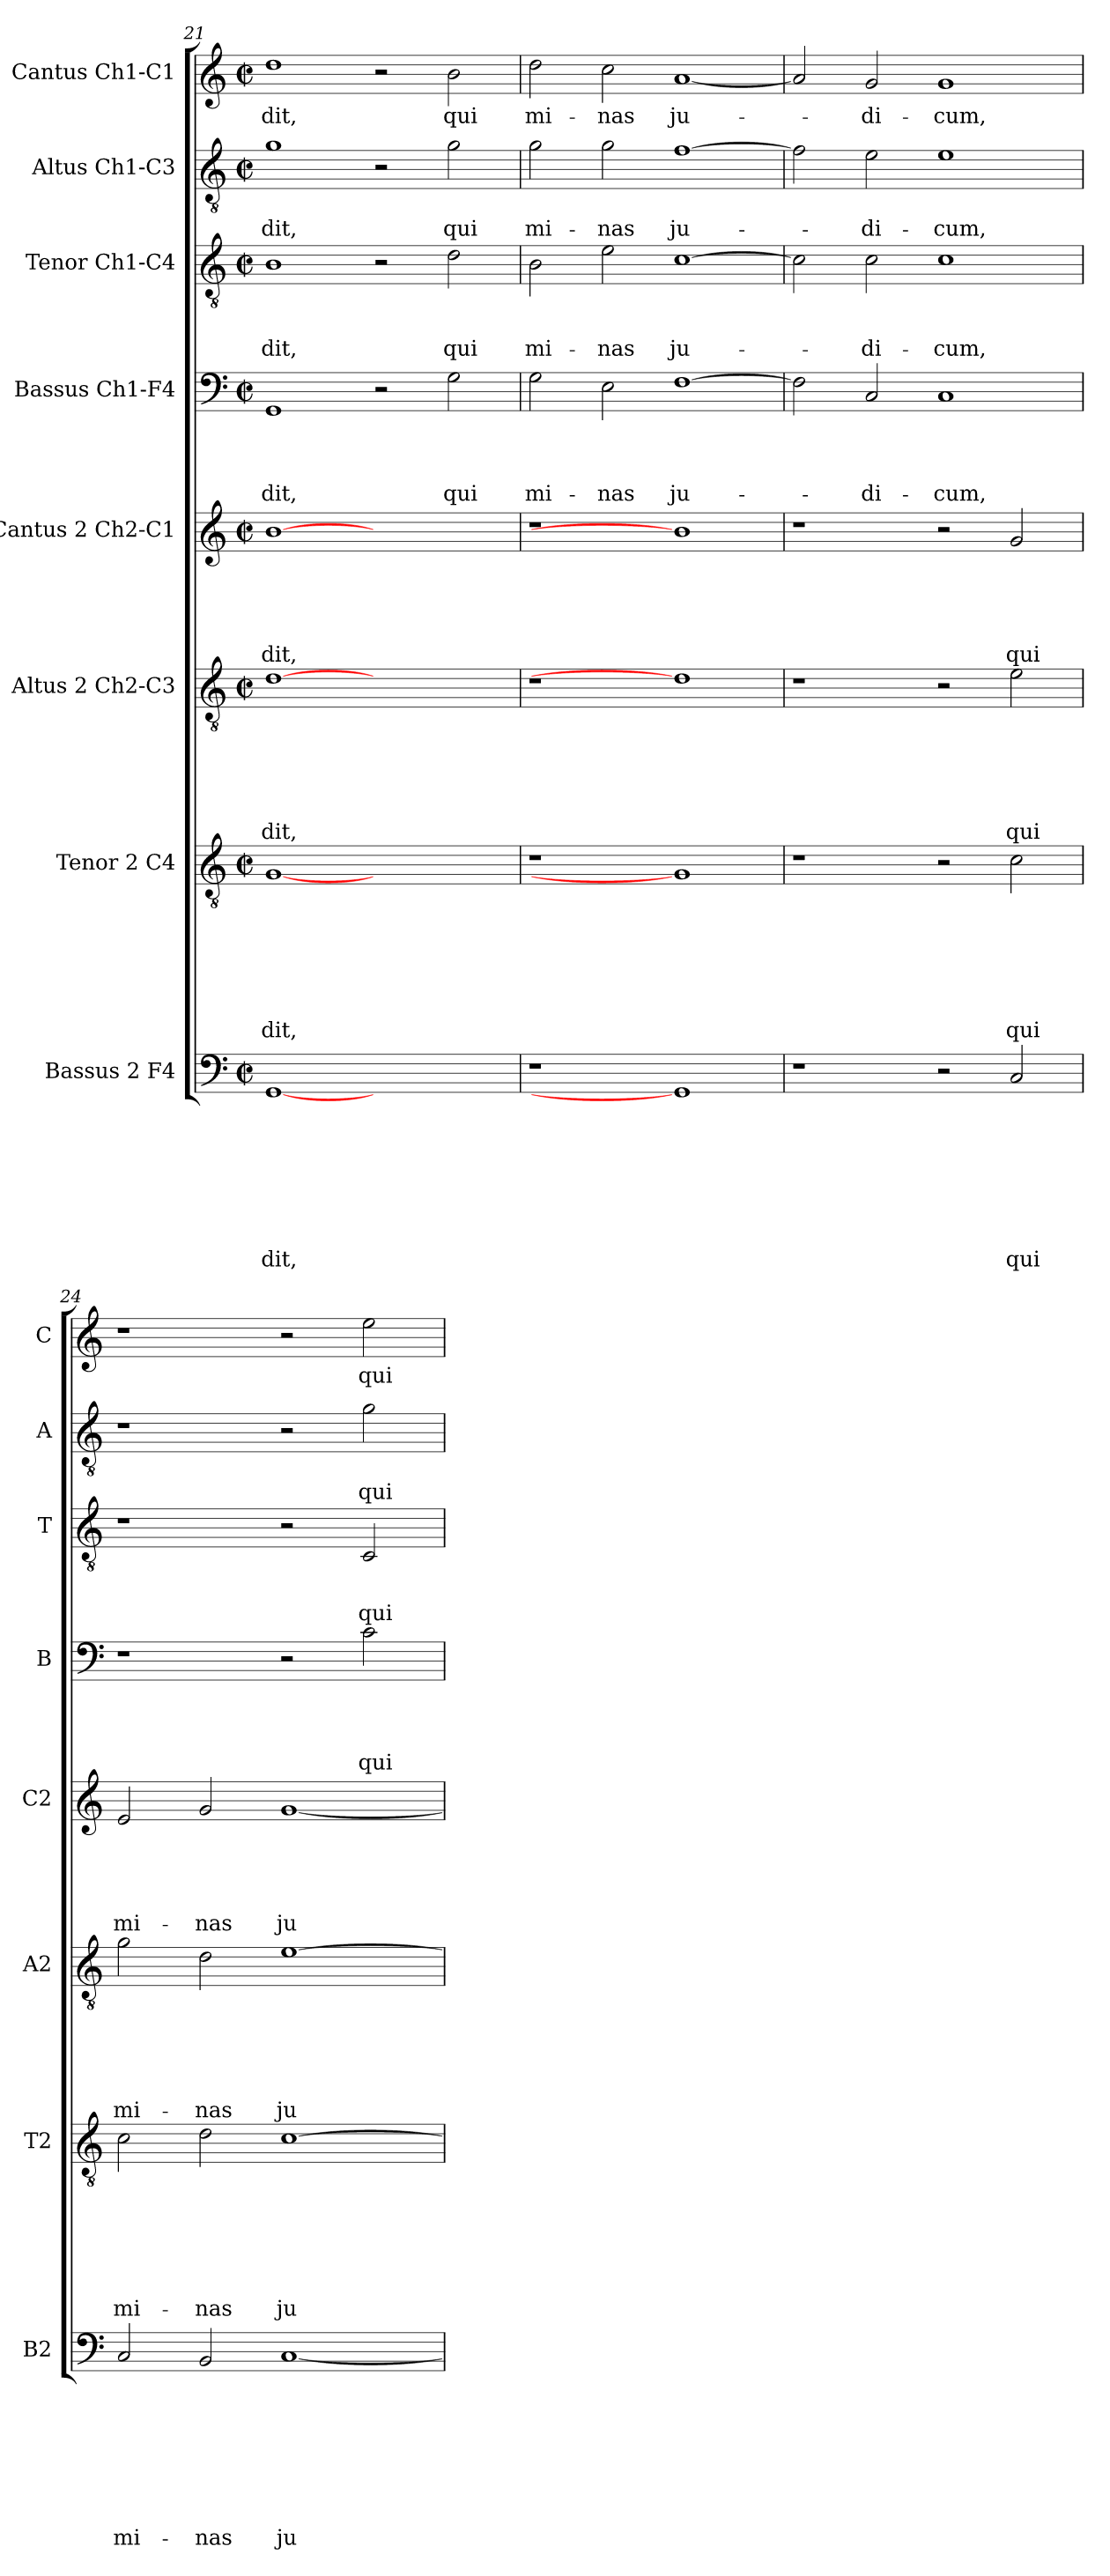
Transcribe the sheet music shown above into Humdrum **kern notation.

**kern	**text	**text	**text	**text	**text	**text	**text	**text	**kern	**text	**text	**text	**text	**text	**text	**text	**kern	**text	**text	**text	**text	**text	**text	**kern	**text	**text	**text	**text	**text	**kern	**text	**text	**text	**text	**kern	**text	**text	**text	**kern	**text	**text	**kern	**text
*part8	*part8	*part8	*part8	*part8	*part8	*part8	*part8	*part8	*part7	*part7	*part7	*part7	*part7	*part7	*part7	*part7	*part6	*part6	*part6	*part6	*part6	*part6	*part6	*part5	*part5	*part5	*part5	*part5	*part5	*part4	*part4	*part4	*part4	*part4	*part3	*part3	*part3	*part3	*part2	*part2	*part2	*part1	*part1
*staff8	*staff8	*staff8	*staff8	*staff8	*staff8	*staff8	*staff8	*staff8	*staff7	*staff7	*staff7	*staff7	*staff7	*staff7	*staff7	*staff7	*staff6	*staff6	*staff6	*staff6	*staff6	*staff6	*staff6	*staff5	*staff5	*staff5	*staff5	*staff5	*staff5	*staff4	*staff4	*staff4	*staff4	*staff4	*staff3	*staff3	*staff3	*staff3	*staff2	*staff2	*staff2	*staff1	*staff1
*I"Bassus 2 F4	*	*	*	*	*	*	*	*	*I"Tenor 2 C4	*	*	*	*	*	*	*	*I"Altus 2 Ch2-C3	*	*	*	*	*	*	*I"Cantus 2 Ch2-C1	*	*	*	*	*	*I"Bassus  Ch1-F4	*	*	*	*	*I"Tenor Ch1-C4	*	*	*	*I"Altus  Ch1-C3	*	*	*I"Cantus Ch1-C1	*
*I'B2	*	*	*	*	*	*	*	*	*I'T2	*	*	*	*	*	*	*	*I'A2	*	*	*	*	*	*	*I'C2	*	*	*	*	*	*I'B	*	*	*	*	*I'T	*	*	*	*I'A	*	*	*I'C	*
*clefF4	*	*	*	*	*	*	*	*	*clefGv2	*	*	*	*	*	*	*	*clefGv2	*	*	*	*	*	*	*clefG2	*	*	*	*	*	*clefF4	*	*	*	*	*clefGv2	*	*	*	*clefGv2	*	*	*clefG2	*
*k[]	*	*	*	*	*	*	*	*	*k[]	*	*	*	*	*	*	*	*k[]	*	*	*	*	*	*	*k[]	*	*	*	*	*	*k[]	*	*	*	*	*k[]	*	*	*	*k[]	*	*	*k[]	*
*C:	*	*	*	*	*	*	*	*	*C:	*	*	*	*	*	*	*	*C:	*	*	*	*	*	*	*C:	*	*	*	*	*	*C:	*	*	*	*	*C:	*	*	*	*C:	*	*	*C:	*
*M2/2	*	*	*	*	*	*	*	*	*M2/2	*	*	*	*	*	*	*	*M2/2	*	*	*	*	*	*	*M2/2	*	*	*	*	*	*M2/2	*	*	*	*	*M2/2	*	*	*	*M2/2	*	*	*M2/2	*
*met(c|)	*	*	*	*	*	*	*	*	*met(c|)	*	*	*	*	*	*	*	*met(c|)	*	*	*	*	*	*	*met(c|)	*	*	*	*	*	*met(c|)	*	*	*	*	*met(c|)	*	*	*	*met(c|)	*	*	*met(c|)	*
=21	=21	=21	=21	=21	=21	=21	=21	=21	=21	=21	=21	=21	=21	=21	=21	=21	=21	=21	=21	=21	=21	=21	=21	=21	=21	=21	=21	=21	=21	=21	=21	=21	=21	=21	=21	=21	=21	=21	=21	=21	=21	=21	=21
!	!	!	!	!	!	!	!	!LO:LY:b	!	!	!	!	!	!	!	!LO:LY:b	!	!	!	!	!	!	!LO:LY:b	!	!	!	!	!	!LO:LY:b	!	!	!	!	!LO:LY:b	!	!	!	!LO:LY:b	!	!	!LO:LY:b	!	!LO:LY:b
[1GG	.	.	.	.	.	.	.	-dit,	[1G	.	.	.	.	.	.	-dit,	[1d	.	.	.	.	.	-dit,	[1b	.	.	.	.	-dit,	1GG	.	.	.	-dit,	1B	.	.	-dit,	1g	.	-dit,	1dd	-dit,
1ryy	.	.	.	.	.	.	.	.	1ryy	.	.	.	.	.	.	.	1ryy	.	.	.	.	.	.	1ryy	.	.	.	.	.	2r	.	.	.	.	2r	.	.	.	2r	.	.	2r	.
!	!	!	!	!	!	!	!	!	!	!	!	!	!	!	!	!	!	!	!	!	!	!	!	!	!	!	!	!	!	!	!	!	!	!LO:LY:b	!	!	!	!LO:LY:b	!	!	!LO:LY:b	!	!LO:LY:b
.	.	.	.	.	.	.	.	.	.	.	.	.	.	.	.	.	.	.	.	.	.	.	.	.	.	.	.	.	.	2G\	.	.	.	qui	2d\	.	.	qui	2g\	.	qui	2b\	qui
!!LO:PB:g=z
=22	=22	=22	=22	=22	=22	=22	=22	=22	=22	=22	=22	=22	=22	=22	=22	=22	=22	=22	=22	=22	=22	=22	=22	=22	=22	=22	=22	=22	=22	=22	=22	=22	=22	=22	=22	=22	=22	=22	=22	=22	=22	=22	=22
!	!	!	!	!	!	!	!	!	!	!	!	!	!	!	!	!	!	!	!	!	!	!	!	!	!	!	!	!	!	!	!	!	!	!LO:LY:b	!	!	!	!LO:LY:b	!	!	!LO:LY:b	!	!LO:LY:b
1r	.	.	.	.	.	.	.	.	1r	.	.	.	.	.	.	.	1r	.	.	.	.	.	.	1r	.	.	.	.	.	2G\	.	.	.	mi-	2B\	.	.	mi-	2g\	.	mi-	2dd\	mi-
!	!	!	!	!	!	!	!	!	!	!	!	!	!	!	!	!	!	!	!	!	!	!	!	!	!	!	!	!	!	!	!	!	!	!LO:LY:b	!	!	!	!LO:LY:b	!	!	!LO:LY:b	!	!LO:LY:b
.	.	.	.	.	.	.	.	.	.	.	.	.	.	.	.	.	.	.	.	.	.	.	.	.	.	.	.	.	.	2E\	.	.	.	-nas	2e\	.	.	-nas	2g\	.	-nas	2cc\	-nas
!	!	!	!	!	!	!	!	!	!	!	!	!	!	!	!	!	!	!	!	!	!	!	!	!	!	!	!	!	!	!	!	!	!	!LO:LY:b	!	!	!	!LO:LY:b	!	!	!LO:LY:b	!	!LO:LY:b
1GG]	.	.	.	.	.	.	.	.	1G]	.	.	.	.	.	.	.	1d]	.	.	.	.	.	.	1b]	.	.	.	.	.	[1F	.	.	.	ju-	[1c	.	.	ju-	[1f	.	ju-	[1a	ju-
=23	=23	=23	=23	=23	=23	=23	=23	=23	=23	=23	=23	=23	=23	=23	=23	=23	=23	=23	=23	=23	=23	=23	=23	=23	=23	=23	=23	=23	=23	=23	=23	=23	=23	=23	=23	=23	=23	=23	=23	=23	=23	=23	=23
1r	.	.	.	.	.	.	.	.	1r	.	.	.	.	.	.	.	1r	.	.	.	.	.	.	1r	.	.	.	.	.	2F\]	.	.	.	.	2c\]	.	.	.	2f\]	.	.	2a/]	.
!	!	!	!	!	!	!	!	!	!	!	!	!	!	!	!	!	!	!	!	!	!	!	!	!	!	!	!	!	!	!	!	!	!	!LO:LY:b	!	!	!	!LO:LY:b	!	!	!LO:LY:b	!	!LO:LY:b
.	.	.	.	.	.	.	.	.	.	.	.	.	.	.	.	.	.	.	.	.	.	.	.	.	.	.	.	.	.	2C/	.	.	.	-di-	2c\	.	.	-di-	2e\	.	-di-	2g/	-di-
!	!	!	!	!	!	!	!	!	!	!	!	!	!	!	!	!	!	!	!	!	!	!	!	!	!	!	!	!	!	!	!	!	!	!LO:LY:b	!	!	!	!LO:LY:b	!	!	!LO:LY:b	!	!LO:LY:b
2r	.	.	.	.	.	.	.	.	2r	.	.	.	.	.	.	.	2r	.	.	.	.	.	.	2r	.	.	.	.	.	1C	.	.	.	-cum,	1c	.	.	-cum,	1e	.	-cum,	1g	-cum,
!	!	!	!	!	!	!	!	!LO:LY:b	!	!	!	!	!	!	!	!LO:LY:b	!	!	!	!	!	!	!LO:LY:b	!	!	!	!	!	!LO:LY:b	!	!	!	!	!	!	!	!	!	!	!	!	!	!
2C/	.	.	.	.	.	.	.	qui	2c\	.	.	.	.	.	.	qui	2e\	.	.	.	.	.	qui	2g/	.	.	.	.	qui	.	.	.	.	.	.	.	.	.	.	.	.	.	.
=24	=24	=24	=24	=24	=24	=24	=24	=24	=24	=24	=24	=24	=24	=24	=24	=24	=24	=24	=24	=24	=24	=24	=24	=24	=24	=24	=24	=24	=24	=24	=24	=24	=24	=24	=24	=24	=24	=24	=24	=24	=24	=24	=24
!	!	!	!	!	!	!	!	!LO:LY:b	!	!	!	!	!	!	!	!LO:LY:b	!	!	!	!	!	!	!LO:LY:b	!	!	!	!	!	!LO:LY:b	!	!	!	!	!	!	!	!	!	!	!	!	!	!
2C/	.	.	.	.	.	.	.	mi-	2c\	.	.	.	.	.	.	mi-	2g\	.	.	.	.	.	mi-	2e/	.	.	.	.	mi-	1r	.	.	.	.	1r	.	.	.	1r	.	.	1r	.
!	!	!	!	!	!	!	!	!LO:LY:b	!	!	!	!	!	!	!	!LO:LY:b	!	!	!	!	!	!	!LO:LY:b	!	!	!	!	!	!LO:LY:b	!	!	!	!	!	!	!	!	!	!	!	!	!	!
2BB/	.	.	.	.	.	.	.	-nas	2d\	.	.	.	.	.	.	-nas	2d\	.	.	.	.	.	-nas	2g/	.	.	.	.	-nas	.	.	.	.	.	.	.	.	.	.	.	.	.	.
!	!	!	!	!	!	!	!	!LO:LY:b	!	!	!	!	!	!	!	!LO:LY:b	!	!	!	!	!	!	!LO:LY:b	!	!	!	!	!	!LO:LY:b	!	!	!	!	!	!	!	!	!	!	!	!	!	!
[1C	.	.	.	.	.	.	.	ju-	[1c	.	.	.	.	.	.	ju-	[1e	.	.	.	.	.	ju-	[1g	.	.	.	.	ju-	2r	.	.	.	.	2r	.	.	.	2r	.	.	2r	.
!	!	!	!	!	!	!	!	!	!	!	!	!	!	!	!	!	!	!	!	!	!	!	!	!	!	!	!	!	!	!	!	!	!	!LO:LY:b	!	!	!	!LO:LY:b	!	!	!LO:LY:b	!	!LO:LY:b
.	.	.	.	.	.	.	.	.	.	.	.	.	.	.	.	.	.	.	.	.	.	.	.	.	.	.	.	.	.	2c\	.	.	.	qui	2C/	.	.	qui	2g\	.	qui	2ee\	qui
=	=	=	=	=	=	=	=	=	=	=	=	=	=	=	=	=	=	=	=	=	=	=	=	=	=	=	=	=	=	=	=	=	=	=	=	=	=	=	=	=	=	=	=
*-	*-	*-	*-	*-	*-	*-	*-	*-	*-	*-	*-	*-	*-	*-	*-	*-	*-	*-	*-	*-	*-	*-	*-	*-	*-	*-	*-	*-	*-	*-	*-	*-	*-	*-	*-	*-	*-	*-	*-	*-	*-	*-	*-
